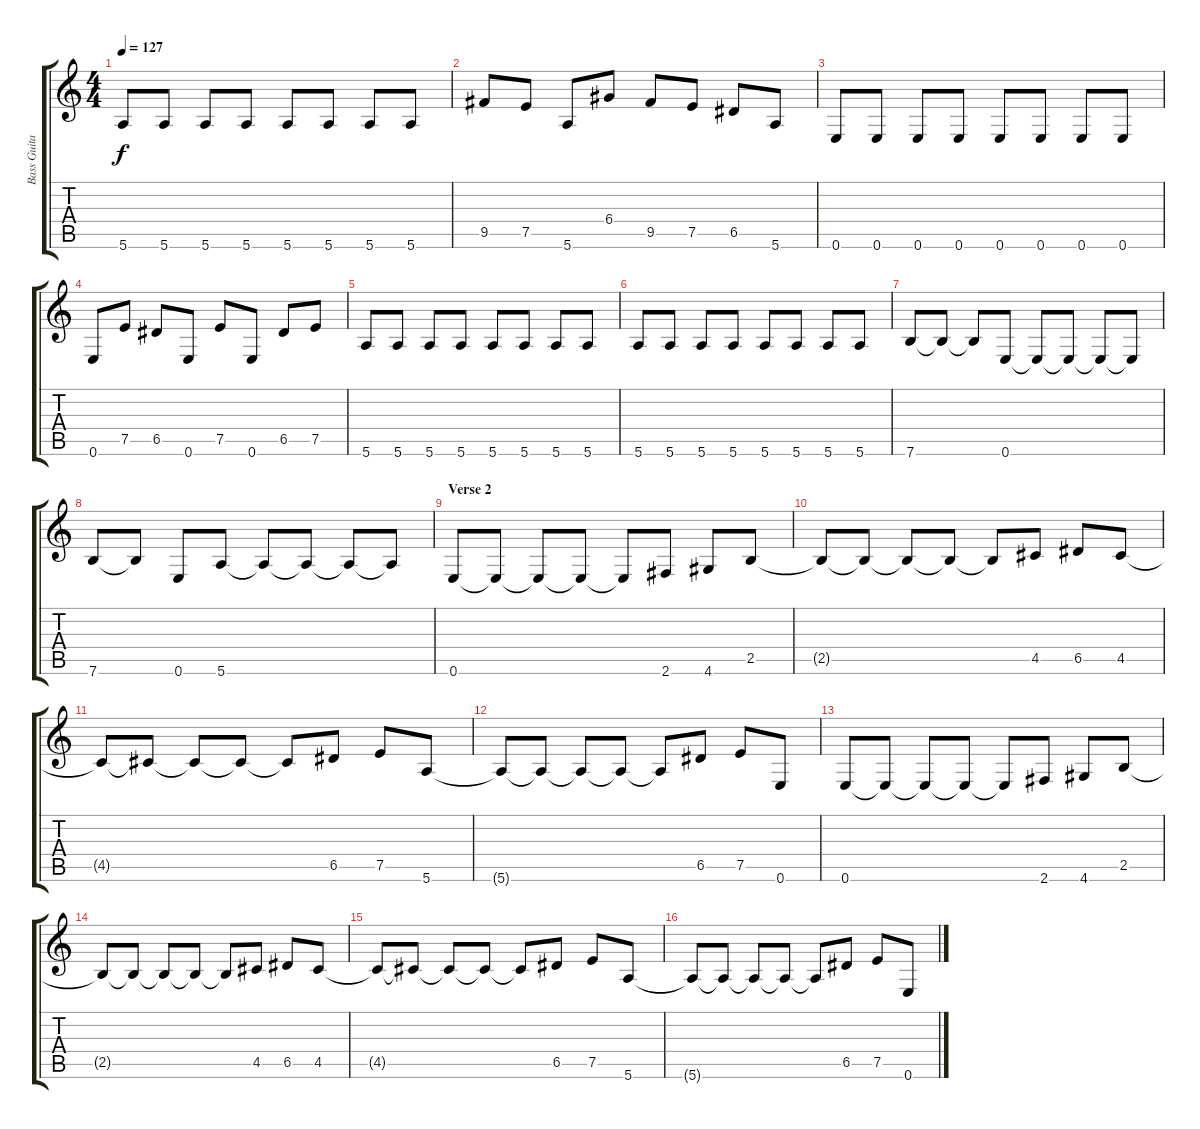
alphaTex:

\track ("Bass Guitar" "Bass Guita") {instrument electricbassfinger}
\staff {score tabs}
\tuning (E4 B3 G3 D3 A2 E2) {hide}
\ts (4 4)
\tempo 127
\clef g2
\ks c
5.6.8{dy f} 5.6.8 5.6.8 5.6.8 5.6.8 5.6.8 5.6.8 5.6.8 |
9.5.8 7.5.8 5.6.8 6.4.8 9.5.8 7.5.8 6.5.8 5.6.8 |
0.6.8 0.6.8 0.6.8 0.6.8 0.6.8 0.6.8 0.6.8 0.6.8 |
0.6.8 7.5.8 6.5.8 0.6.8 7.5.8 0.6.8 6.5.8 7.5.8 |
5.6.8 5.6.8 5.6.8 5.6.8 5.6.8 5.6.8 5.6.8 5.6.8 |
5.6.8 5.6.8 5.6.8 5.6.8 5.6.8 5.6.8 5.6.8 5.6.8 |
7.6.8 7.6{t}.8 7.6{t}.8 0.6.8 0.6{t}.8 0.6{t}.8 0.6{t}.8 0.6{t}.8 |
7.6.8 7.6{t}.8 0.6.8 5.6.8 5.6{t}.8 5.6{t}.8 5.6{t}.8 5.6{t}.8 |
\section ("" "Verse 2")
0.6.8 0.6{t}.8 0.6{t}.8 0.6{t}.8 0.6{t}.8 2.6.8 4.6.8 2.5.8 |
2.5{t}.8 2.5{t}.8 2.5{t}.8 2.5{t}.8 2.5{t}.8 4.5.8 6.5.8 4.5.8 |
4.5{t}.8 4.5{t}.8 4.5{t}.8 4.5{t}.8 4.5{t}.8 6.5.8 7.5.8 5.6.8 |
5.6{t}.8 5.6{t}.8 5.6{t}.8 5.6{t}.8 5.6{t}.8 6.5.8 7.5.8 0.6.8 |
0.6.8 0.6{t}.8 0.6{t}.8 0.6{t}.8 0.6{t}.8 2.6.8 4.6.8 2.5.8 |
2.5{t}.8 2.5{t}.8 2.5{t}.8 2.5{t}.8 2.5{t}.8 4.5.8 6.5.8 4.5.8 |
4.5{t}.8 4.5{t}.8 4.5{t}.8 4.5{t}.8 4.5{t}.8 6.5.8 7.5.8 5.6.8 |
5.6{t}.8 5.6{t}.8 5.6{t}.8 5.6{t}.8 5.6{t}.8 6.5.8 7.5.8 0.6.8
